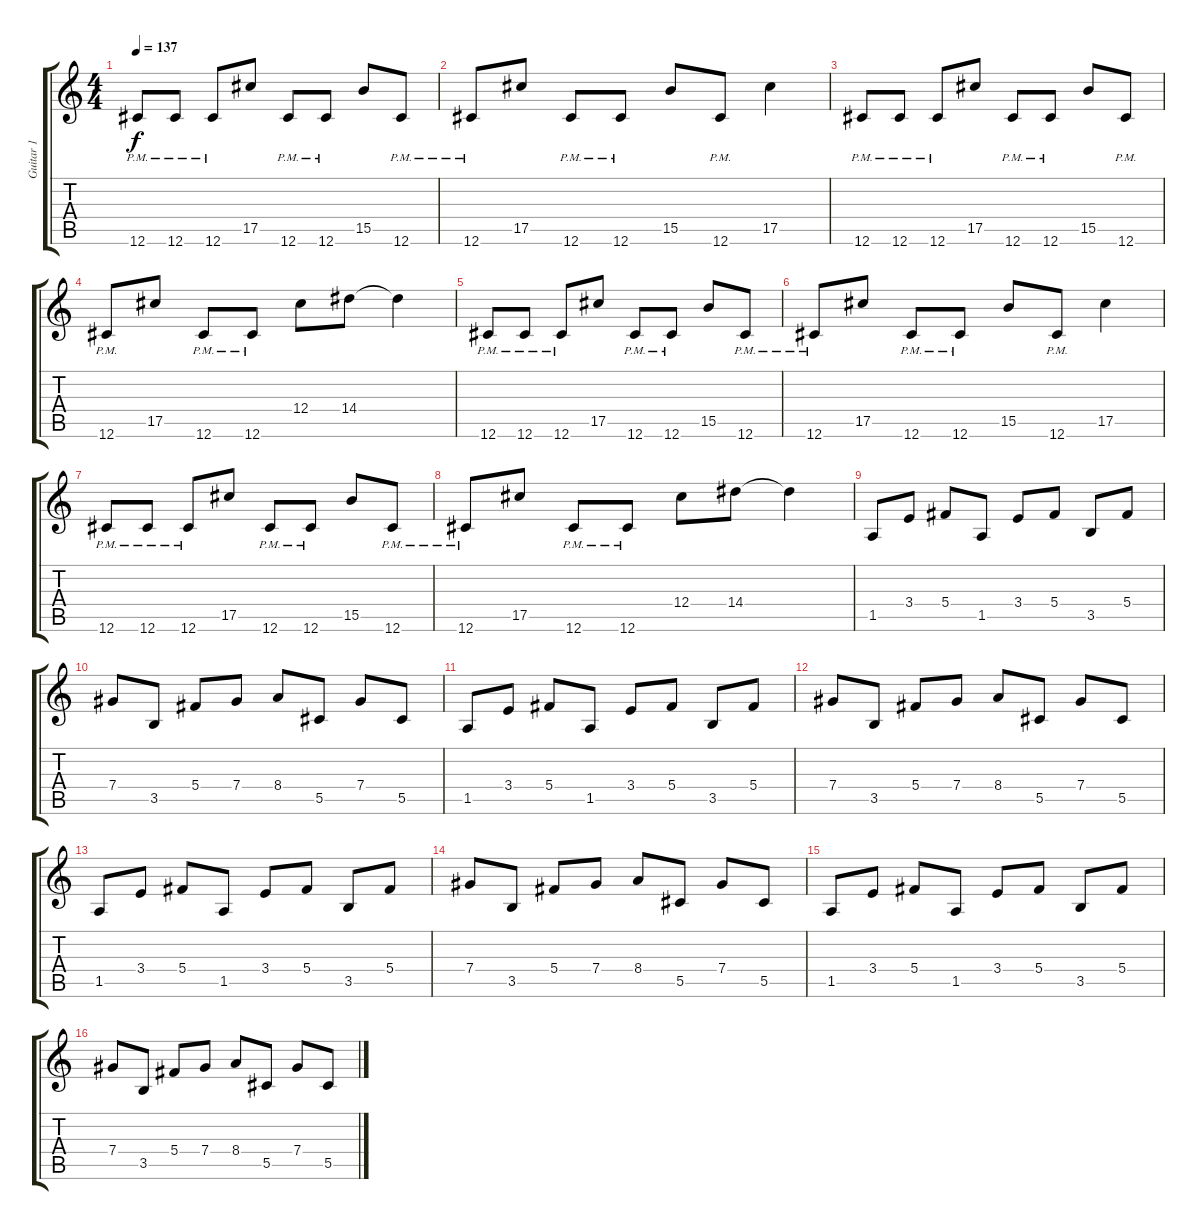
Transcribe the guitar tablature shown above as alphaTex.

\track ("Guitar 1" "Guitar 1") {instrument distortionguitar}
\staff {score tabs}
\tuning (Eb4 Bb3 Gb3 Db3 Ab2 Db2) {hide}
\ts (4 4)
\tempo 137
\clef g2
\ks c
12.6{pm}.8{dy f} 12.6{pm}.8 12.6{pm}.8 17.5.8 12.6{pm}.8 12.6{pm}.8 15.5.8 12.6{pm}.8 |
12.6{pm}.8 17.5.8 12.6{pm}.8 12.6{pm}.8 15.5.8 12.6{pm}.8 17.5.4 |
12.6{pm}.8 12.6{pm}.8 12.6{pm}.8 17.5.8 12.6{pm}.8 12.6{pm}.8 15.5.8 12.6{pm}.8 |
12.6{pm}.8 17.5.8 12.6{pm}.8 12.6{pm}.8 12.4.8 14.4.8 14.4{t}.4 |
12.6{pm}.8 12.6{pm}.8 12.6{pm}.8 17.5.8 12.6{pm}.8 12.6{pm}.8 15.5.8 12.6{pm}.8 |
12.6{pm}.8 17.5.8 12.6{pm}.8 12.6{pm}.8 15.5.8 12.6{pm}.8 17.5.4 |
12.6{pm}.8 12.6{pm}.8 12.6{pm}.8 17.5.8 12.6{pm}.8 12.6{pm}.8 15.5.8 12.6{pm}.8 |
12.6{pm}.8 17.5.8 12.6{pm}.8 12.6{pm}.8 12.4.8 14.4.8 14.4{t}.4 |
1.5.8 3.4.8 5.4.8 1.5.8 3.4.8 5.4.8 3.5.8 5.4.8 |
7.4.8 3.5.8 5.4.8 7.4.8 8.4.8 5.5.8 7.4.8 5.5.8 |
1.5.8 3.4.8 5.4.8 1.5.8 3.4.8 5.4.8 3.5.8 5.4.8 |
7.4.8 3.5.8 5.4.8 7.4.8 8.4.8 5.5.8 7.4.8 5.5.8 |
1.5.8 3.4.8 5.4.8 1.5.8 3.4.8 5.4.8 3.5.8 5.4.8 |
7.4.8 3.5.8 5.4.8 7.4.8 8.4.8 5.5.8 7.4.8 5.5.8 |
1.5.8 3.4.8 5.4.8 1.5.8 3.4.8 5.4.8 3.5.8 5.4.8 |
7.4.8 3.5.8 5.4.8 7.4.8 8.4.8 5.5.8 7.4.8 5.5.8
